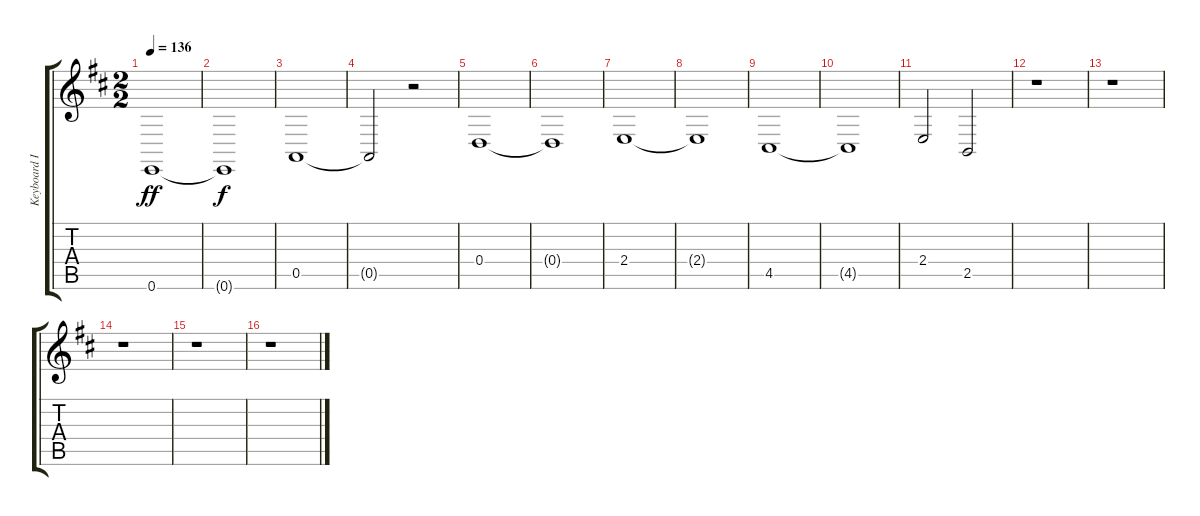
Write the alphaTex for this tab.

\track ("Keyboard II" "Keyboard I") {instrument ocarina}
\staff {score tabs}
\tuning (E4 B3 G3 D3 A2 E2) {hide}
\ts (2 2)
\tempo 136
\clef g2
\ks d
0.6.1{dy ff} |
0.6{t}.1{dy f} |
0.5.1 |
0.5{t}.2 r.2 |
0.4.1 |
0.4{t}.1 |
2.4.1 |
2.4{t}.1 |
4.5.1 |
4.5{t}.1 |
2.4.2 2.5.2 |
r.1 |
r.1 |
r.1 |
r.1 |
r.1
